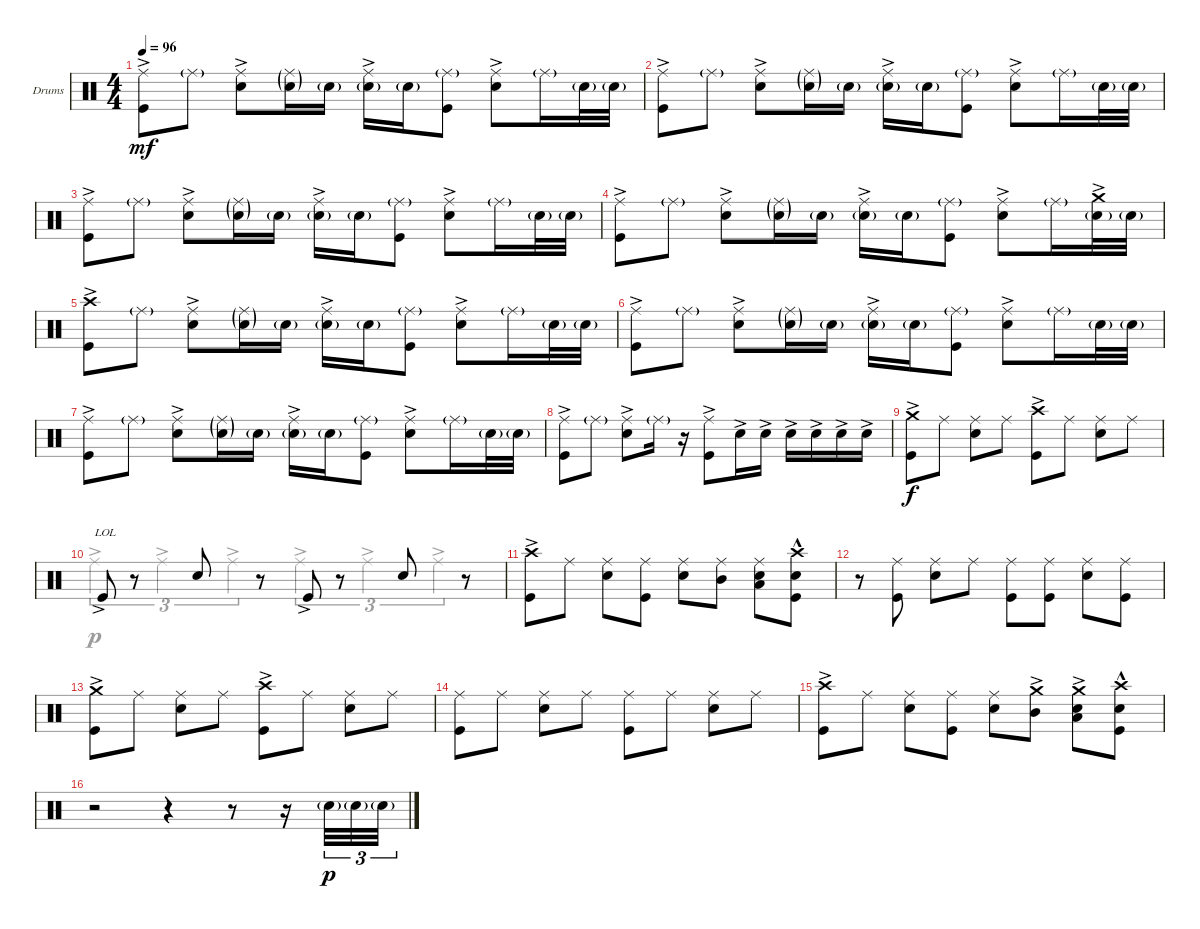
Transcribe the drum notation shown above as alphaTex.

\defaultSystemsLayout 4
\bracketExtendMode groupsimilarinstruments
\firstSystemTrackNameOrientation horizontal
\otherSystemsTrackNameOrientation horizontal
\track ("Drums" "Drums") {instrument percussion}
\staff {score}
\articulation defaults
\voice
\ts (4 4)
\tempo 96
\clef neutral
\scale
0.333333
\ks c
("Kick (hit)" "Ride (middle)"{ac}).8{dy mf} "Ride (middle)"{g}.8 ("Snare (hit) 2" "Ride (middle)"{ac}).8 ("Snare (hit) 2"{g} "Ride (middle)"{g}).16 "Snare (hit) 2"{g}.16 ("Snare (hit) 2"{g} "Ride (middle)"{ac}).16 "Snare (hit) 2"{g}.16 ("Kick (hit)" "Ride (middle)"{g}).8 ("Snare (hit) 2" "Ride (middle)"{ac}).8 "Ride (middle)"{g}.16 "Snare (hit) 2"{g}.32 "Snare (hit) 2"{g}.32 |
("Kick (hit)" "Ride (middle)"{ac}).8 "Ride (middle)"{g}.8 ("Snare (hit) 2" "Ride (middle)"{ac}).8 ("Snare (hit) 2"{g} "Ride (middle)"{g}).16 "Snare (hit) 2"{g}.16 ("Snare (hit) 2"{g} "Ride (middle)"{ac}).16 "Snare (hit) 2"{g}.16 ("Kick (hit)" "Ride (middle)"{g}).8 ("Snare (hit) 2" "Ride (middle)"{ac}).8 "Ride (middle)"{g}.16 "Snare (hit) 2"{g}.32 "Snare (hit) 2"{g}.32 |
("Kick (hit)" "Ride (middle)"{ac}).8 "Ride (middle)"{g}.8 ("Snare (hit) 2" "Ride (middle)"{ac}).8 ("Snare (hit) 2"{g} "Ride (middle)"{g}).16 "Snare (hit) 2"{g}.16 ("Snare (hit) 2"{g} "Ride (middle)"{ac}).16 "Snare (hit) 2"{g}.16 ("Kick (hit)" "Ride (middle)"{g}).8 ("Snare (hit) 2" "Ride (middle)"{ac}).8 "Ride (middle)"{g}.16 "Snare (hit) 2"{g}.32 "Snare (hit) 2"{g}.32 |
("Kick (hit)" "Ride (middle)"{ac}).8 "Ride (middle)"{g}.8 ("Snare (hit) 2" "Ride (middle)"{ac}).8 ("Snare (hit) 2"{g} "Ride (middle)"{g}).16 "Snare (hit) 2"{g}.16 ("Snare (hit) 2"{g} "Ride (middle)"{ac}).16 "Snare (hit) 2"{g}.16 ("Kick (hit)" "Ride (middle)"{g}).8 ("Snare (hit) 2" "Ride (middle)"{ac}).8 "Ride (middle)"{g}.16 ("Snare (hit) 2"{g} "Crash medium (hit)"{ac}).32 "Snare (hit) 2"{g}.32 |
("Kick (hit)" "Crash high (hit)"{ac}).8 "Ride (middle)"{g}.8 ("Snare (hit) 2" "Ride (middle)"{ac}).8 ("Snare (hit) 2"{g} "Ride (middle)"{g}).16 "Snare (hit) 2"{g}.16 ("Snare (hit) 2"{g} "Ride (middle)"{ac}).16 "Snare (hit) 2"{g}.16 ("Kick (hit)" "Ride (middle)"{g}).8 ("Snare (hit) 2" "Ride (middle)"{ac}).8 "Ride (middle)"{g}.16 "Snare (hit) 2"{g}.32 "Snare (hit) 2"{g}.32 |
\scale
0.333333 ("Kick (hit)" "Ride (middle)"{ac}).8 "Ride (middle)"{g}.8 ("Snare (hit) 2" "Ride (middle)"{ac}).8 ("Snare (hit) 2"{g} "Ride (middle)"{g}).16 "Snare (hit) 2"{g}.16 ("Snare (hit) 2"{g} "Ride (middle)"{ac}).16 "Snare (hit) 2"{g}.16 ("Kick (hit)" "Ride (middle)"{g}).8 ("Snare (hit) 2" "Ride (middle)"{ac}).8 "Ride (middle)"{g}.16 "Snare (hit) 2"{g}.32 "Snare (hit) 2"{g}.32 |
\scale
0.333333 ("Kick (hit)" "Ride (middle)"{ac}).8 "Ride (middle)"{g}.8 ("Snare (hit) 2" "Ride (middle)"{ac}).8 ("Snare (hit) 2"{g} "Ride (middle)"{g}).16 "Snare (hit) 2"{g}.16 ("Snare (hit) 2"{g} "Ride (middle)"{ac}).16 "Snare (hit) 2"{g}.16 ("Kick (hit)" "Ride (middle)"{g}).8 ("Snare (hit) 2" "Ride (middle)"{ac}).8 "Ride (middle)"{g}.16 "Snare (hit) 2"{g}.32 "Snare (hit) 2"{g}.32 |
\scale
0.333333 ("Kick (hit)" "Ride (middle)"{ac}).8 "Ride (middle)"{g}.8 ("Snare (hit) 2" "Ride (middle)"{ac}).8 "Ride (middle)"{g}.16 r.16 ("Ride (middle)"{ac} "Kick (hit)").8 "Snare (hit) 2"{ac}.16 "Snare (hit) 2"{ac}.16 "Snare (hit) 2"{ac}.16 "Snare (hit) 2"{ac}.16 "Snare (hit) 2"{ac}.16 "Snare (hit) 2"{ac}.16 |
\scale
0.333333 ("Crash medium (hit)"{ac} "Kick (hit)").8{dy f} "Ride (middle)".8 ("Snare (hit) 2" "Ride (middle)").8 "Ride (middle)".8 ("Crash high (hit)"{ac} "Kick (hit)").8 "Ride (middle)".8 ("Snare (hit) 2" "Ride (middle)").8 "Ride (middle)".8 |
\scale
0.333333 "Kick (hit)"{ac}.8{txt "LOL"} r.8 "Snare (hit) 2".8 r.8 "Kick (hit)"{ac}.8 r.8 "Snare (hit) 2".8 r.8 |
\scale
0.333333 ("Crash high (hit)"{ac} "Kick (hit)").8 "Ride (middle)".8 ("Ride (middle)" "Snare (hit) 2").8 ("Ride (middle)" "Kick (hit)").8 ("Snare (hit) 2" "Ride (middle)").8 ("Mid Tom (hit)" "Ride (middle)").8 ("Low Tom (hit)" "Snare (hit) 2" "Ride (middle)").8 ("Crash high (hit)"{hac} "Kick (hit)" "Snare (hit) 2").8 |
\scale
0.333333 r.8 ("Ride (middle)" "Kick (hit)").8 ("Ride (middle)" "Snare (hit) 2").8 "Ride (middle)".8 ("Ride (middle)" "Kick (hit)").8 ("Ride (middle)" "Kick (hit)").8 ("Ride (middle)" "Snare (hit) 2").8 ("Ride (middle)" "Kick (hit)").8 |
("Crash medium (hit)"{ac} "Kick (hit)").8 "Ride (middle)".8 ("Snare (hit) 2" "Ride (middle)").8 "Ride (middle)".8 ("Crash high (hit)"{ac} "Kick (hit)").8 "Ride (middle)".8 ("Snare (hit) 2" "Ride (middle)").8 "Ride (middle)".8 |
("Kick (hit)" "Ride (middle)").8 "Ride (middle)".8 ("Snare (hit) 2" "Ride (middle)").8 "Ride (middle)".8 ("Kick (hit)" "Ride (middle)").8 "Ride (middle)".8 ("Snare (hit) 2" "Ride (middle)").8 "Ride (middle)".8 |
("Crash high (hit)"{ac} "Kick (hit)").8 "Ride (middle)".8 ("Ride (middle)" "Snare (hit) 2").8 ("Ride (middle)" "Kick (hit)").8 ("Snare (hit) 2" "Ride (middle)").8 ("Mid Tom (hit)" "Crash medium (hit)"{ac}).8 ("Low Tom (hit)" "Snare (hit) 2" "Crash medium (hit)"{ac}).8 ("Crash high (hit)"{hac} "Kick (hit)" "Snare (hit) 2").8 |
r.2 r.4 r.8 r.16 "Snare (hit) 2"{g}.32{tu (3 2) dy p} "Snare (hit) 2"{g}.32{tu (3 2)} "Snare (hit) 2"{g}.32{tu (3 2)}
\voice
\clef neutral
\ottava regular
\simile none
\scale
0.333333
\ks c
|
|
|
|
|
\scale
0.333333 |
\scale
0.333333 |
\scale
0.333333 |
\scale
0.333333 |
\scale
0.333333 "Ride (middle)"{ac}.4{tu (3 2)} "Ride (middle)"{ac}.4{tu (3 2)} "Ride (middle)"{ac}.4{tu (3 2)} "Ride (middle)"{ac}.4{tu (3 2)} "Ride (middle)"{ac}.4{tu (3 2)} "Ride (middle)"{ac}.4{tu (3 2)} |
\scale
0.333333 |
\scale
0.333333 |
|
|
|
